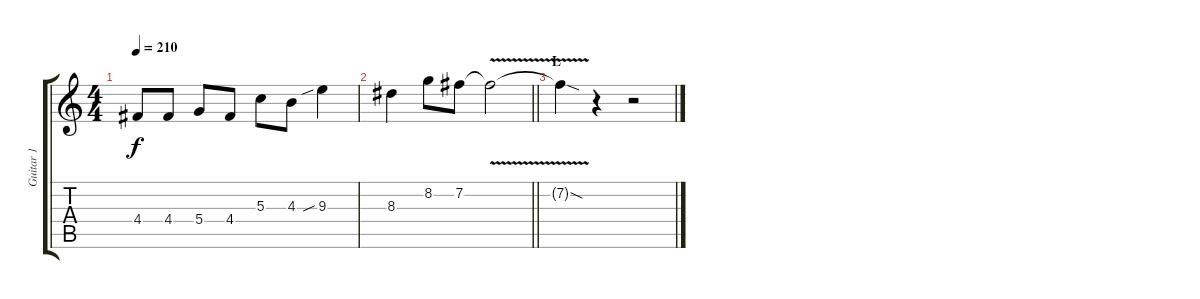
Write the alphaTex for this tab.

\track ("Guitar 1" "Guitar 1") {instrument distortionguitar}
\staff {score tabs}
\tuning (E4 B3 G3 D3 A2 E2) {hide}
\ts (4 4)
\tempo 210
\clef g2
\ks c
4.4.8{dy f} 4.4.8 5.4.8 4.4.8 5.3.8 4.3.8 9.3{sib}.4 |
\barLineRight lightlight
8.3.4 8.2.8 7.2.8 7.2{v t}.2 |
\section ("" "L")
7.2{sod t}.4 r.4 r.2
